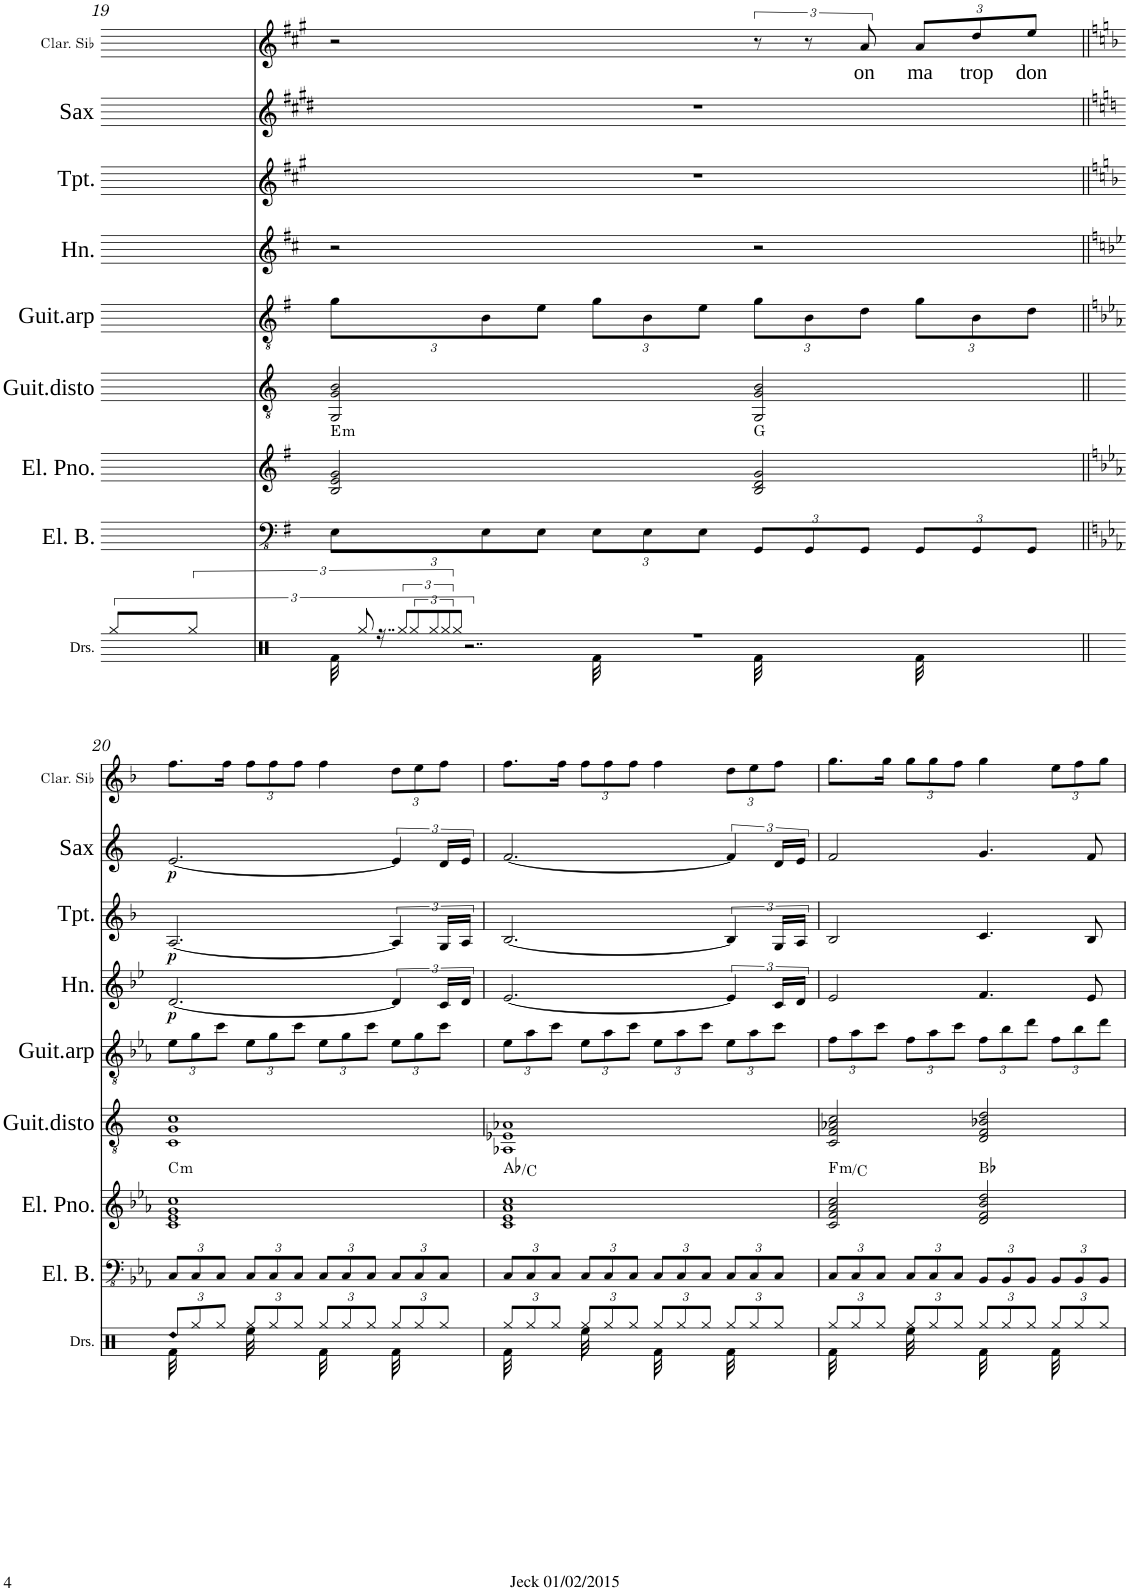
**kern	**kern	**kern	**harte	**kern	**kern	**kern	**dynam	**kern	**dynam	**kern	**dynam	**kern	**text
*part9	*part8	*part7	*part7	*part6	*part5	*part4	*part4	*part3	*part3	*part2	*part2	*part1	*part1
*staff9	*staff8	*staff7	*	*staff6	*staff5	*staff4	*staff4	*staff3	*staff3	*staff2	*staff2	*staff1	*staff1
*I"Drumset	*I"Electric Bass	*I"El Piano	*	*I"Guitar-disto	*I"Guitar-arpege	*I"Horn	*	*I"BaccidentalFlat Tpt.	*	*I"Alto Sax	*	*I"Clarinette en Sib	*
*I'Drs.	*I'El. B.	*I'El. Pno.	*	*I'Guit.disto	*I'Guit.arp	*I'Hn.	*	*I'Tpt.	*	*I'Sax	*	*I'Clar. Sib	*
!!LO:PB:g=z
*clefX	*clefFv4	*clefG2	*	*clefGv2	*clefGv2	*clefG2	*	*clefG2	*	*clefG2	*	*clefG2	*
*	*	*	*	*	*	*Trd4c7	*	*Trd1c2	*	*Trd5c9	*	*Trd1c2	*
*k[]	*k[f#]	*k[f#]	*	*k[]	*k[f#]	*k[f#c#]	*	*k[f#c#g#]	*	*k[f#c#g#d#]	*	*k[f#c#g#]	*
*M4/4	*M4/4	*M4/4	*	*M4/4	*M4/4	*M4/4	*	*M4/4	*	*M4/4	*	*M4/4	*
=19	=19	=19	=19	=19	=19	=19	=19	=19	=19	=19	=19	=19	=19
*^	*	*	*	*	*	*	*	*	*	*	*	*	*
*	*	*Xbrackettup	*	*	*	*Xbrackettup	*	*	*	*	*	*	*	*
!	!	!	!	!LO:H:kt=m	!	!	!	!	!	!	!	!	!	!
81%2Rgg/L	972%79ryy	12EE\L	2B/ 2e/ 2g/	E:min	2GG/ 2G/ 2B/	12g\L	2r	.	1r	.	1r	.	2r	.
972%19ryy	.	.	.	.	.	.	.	.	.	.	.	.	.	.
12Rgg/J	.	.	.	.	.	.	.	.	.	.	.	.	.	.
.	32Rf\	.	.	.	.	.	.	.	.	.	.	.	.	.
.	.	12EE\	.	.	.	12B\	.	.	.	.	.	.	.	.
.	8..ryy	.	.	.	.	.	.	.	.	.	.	.	.	.
972%893r	.	.	.	.	.	.	.	.	.	.	.	.	.	.
.	.	12EE\J	.	.	.	12e\J	.	.	.	.	.	.	.	.
.	.	12EE\L	.	.	.	12g\L	.	.	.	.	.	.	.	.
.	32Rf\	.	.	.	.	.	.	.	.	.	.	.	.	.
.	.	12EE\	.	.	.	12B\	.	.	.	.	.	.	.	.
.	8..ryy	.	.	.	.	.	.	.	.	.	.	.	.	.
.	.	12EE\J	.	.	.	12e\J	.	.	.	.	.	.	.	.
.	.	12GGG/L	2B/ 2d/ 2g/	G:maj	2GG/ 2G/ 2B/	12g\L	2r	.	.	.	.	.	12r	.
.	32Rf\	.	.	.	.	.	.	.	.	.	.	.	.	.
.	.	12GGG/	.	.	.	12B\	.	.	.	.	.	.	12r	.
.	8..ryy	.	.	.	.	.	.	.	.	.	.	.	.	.
!	!	!	!	!	!	!	!	!	!	!	!	!	!	!LO:LY:b
.	.	12GGG/J	.	.	.	12d\J	.	.	.	.	.	.	12a/	on
*	*	*	*	*	*	*	*	*	*	*	*	*	*Xbrackettup	*
!	!	!	!	!	!	!	!	!	!	!	!	!	!	!LO:LY:b
.	.	12GGG/L	.	.	.	12g\L	.	.	.	.	.	.	12a/L	ma
.	32Rf\	.	.	.	.	.	.	.	.	.	.	.	.	.
!	!	!	!	!	!	!	!	!	!	!	!	!	!	!LO:LY:b
.	.	12GGG/	.	.	.	12B\	.	.	.	.	.	.	12dd/	trop
.	7776%4925ryy	.	.	.	.	.	.	.	.	.	.	.	.	.
!	!	!	!	!	!	!	!	!	!	!	!	!	!	!LO:LY:b
.	.	12GGG/J	.	.	.	12d\J	.	.	.	.	.	.	12ee/J	don
.	.	486%241ryy	486%241ryy	.	486%241ryy	486%241ryy	486%241ryy	.	486%241ryy	.	486%241ryy	.	486%241ryy	.
12Rgg/	.	.	.	.	.	.	.	.	.	.	.	.	.	.
!LO:N:vis=8.	!	!	!	!	!	!	!	!	!	!	!	!	!	!
18r	.	.	.	.	.	.	.	.	.	.	.	.	.	.
18Rgg/L	.	.	.	.	.	.	.	.	.	.	.	.	.	.
27Rgg/	.	.	.	.	.	.	.	.	.	.	.	.	.	.
81%2Rgg/	.	.	.	.	.	.	.	.	.	.	.	.	.	.
27Rgg/	.	.	.	.	.	.	.	.	.	.	.	.	.	.
81%2Rgg/J	.	.	.	.	.	.	.	.	.	.	.	.	.	.
!LO:N:vis=2..	!	!	!	!	!	!	!	!	!	!	!	!	!	!
243%32r	.	.	.	.	.	.	.	.	.	.	.	.	.	.
!!LO:LB:g=z
=20||	=20||	=20||	=20||	=20||	=20||	=20||	=20||	=20||	=20||	=20||	=20||	=20||	=20||	=20||
*	*	*k[b-e-a-]	*k[b-e-a-]	*	*	*k[b-e-a-]	*k[b-e-]	*	*k[b-]	*	*k[]	*	*k[b-]	*
*Xbrackettup	*	*	*	*	*	*	*	*	*	*	*	*	*	*
!LO:N:head=diamond	!	!	!	!LO:H:kt=m	!	!	!	!LO:DY:b	!	!LO:DY:b	!	!LO:DY:b	!	!
12Rdd/L	32Rf\	12CC/L	1c 1e- 1g 1cc	C:min	1C 1G 1c	12e-\L	[2.d/	p	[2.A/	p	[2.e/	p	8.ff\L	.
.	8..ryy	.	.	.	.	.	.	.	.	.	.	.	.	.
972%79r	.	12CC/	.	.	.	12g\	.	.	.	.	.	.	.	.
12Rgg/	.	.	.	.	.	.	.	.	.	.	.	.	.	.
.	.	12CC/J	.	.	.	12cc\J	.	.	.	.	.	.	.	.
.	.	.	.	.	.	.	.	.	.	.	.	.	16ff\Jk	.
12Rgg/J	.	.	.	.	.	.	.	.	.	.	.	.	.	.
.	32Ree\	12CC/L	.	.	.	12e-\L	.	.	.	.	.	.	12ff\L	.
.	8..ryy	.	.	.	.	.	.	.	.	.	.	.	.	.
12Rgg/L	.	.	.	.	.	.	.	.	.	.	.	.	.	.
.	.	12CC/	.	.	.	12g\	.	.	.	.	.	.	12ff\	.
12Rgg/	.	.	.	.	.	.	.	.	.	.	.	.	.	.
.	.	12CC/J	.	.	.	12cc\J	.	.	.	.	.	.	12ff\J	.
12Rgg/J	.	.	.	.	.	.	.	.	.	.	.	.	.	.
.	32Rf\	12CC/L	.	.	.	12e-\L	.	.	.	.	.	.	4ff\	.
.	8..ryy	.	.	.	.	.	.	.	.	.	.	.	.	.
12Rgg/L	.	.	.	.	.	.	.	.	.	.	.	.	.	.
.	.	12CC/	.	.	.	12g\	.	.	.	.	.	.	.	.
12Rgg/	.	.	.	.	.	.	.	.	.	.	.	.	.	.
.	.	12CC/J	.	.	.	12cc\J	.	.	.	.	.	.	.	.
12Rgg/J	.	.	.	.	.	.	.	.	.	.	.	.	.	.
.	32Rf\	12CC/L	.	.	.	12e-\L	6d/]	.	6A/]	.	6e/]	.	12dd\L	.
.	7776%2333ryy	.	.	.	.	.	.	.	.	.	.	.	.	.
12Rgg/L	.	.	.	.	.	.	.	.	.	.	.	.	.	.
.	.	12CC/	.	.	.	12g\	.	.	.	.	.	.	12ee\	.
12Rgg/	.	.	.	.	.	.	.	.	.	.	.	.	.	.
.	.	12CC/J	.	.	.	12cc\J	24c/LL	.	24G/LL	.	24d/LL	.	12ff\J	.
.	.	.	.	.	.	.	24d/JJ	.	24A/JJ	.	24e/JJ	.	.	.
12Rgg/J	.	.	.	.	.	.	.	.	.	.	.	.	.	.
.	.	972%79ryy	972%79ryy	.	972%79ryy	972%79ryy	972%79ryy	.	972%79ryy	.	972%79ryy	.	972%79ryy	.
=21	=21	=21	=21	=21	=21	=21	=21	=21	=21	=21	=21	=21	=21	=21
12Rgg/L	32Rf\	12CC/L	1c 1e- 1a- 1cc	Ab:maj/3	1AA-X 1E-X 1A-X	12e-\L	[2.e-/	.	[2.B-/	.	[2.f/	.	8.ff\L	.
.	8..ryy	.	.	.	.	.	.	.	.	.	.	.	.	.
12Rgg/	.	12CC/	.	.	.	12a-\	.	.	.	.	.	.	.	.
12Rgg/J	.	12CC/J	.	.	.	12cc\J	.	.	.	.	.	.	.	.
.	.	.	.	.	.	.	.	.	.	.	.	.	16ff\Jk	.
12Rgg/L	32Ree\	12CC/L	.	.	.	12e-\L	.	.	.	.	.	.	12ff\L	.
.	8..ryy	.	.	.	.	.	.	.	.	.	.	.	.	.
12Rgg/	.	12CC/	.	.	.	12a-\	.	.	.	.	.	.	12ff\	.
12Rgg/J	.	12CC/J	.	.	.	12cc\J	.	.	.	.	.	.	12ff\J	.
12Rgg/L	32Rf\	12CC/L	.	.	.	12e-\L	.	.	.	.	.	.	4ff\	.
.	8..ryy	.	.	.	.	.	.	.	.	.	.	.	.	.
12Rgg/	.	12CC/	.	.	.	12a-\	.	.	.	.	.	.	.	.
12Rgg/J	.	12CC/J	.	.	.	12cc\J	.	.	.	.	.	.	.	.
12Rgg/L	32Rf\	12CC/L	.	.	.	12e-\L	6e-/]	.	6B-/]	.	6f/]	.	12dd\L	.
.	8..ryy	.	.	.	.	.	.	.	.	.	.	.	.	.
12Rgg/	.	12CC/	.	.	.	12a-\	.	.	.	.	.	.	12ee\	.
12Rgg/J	.	12CC/J	.	.	.	12cc\J	24c/LL	.	24G/LL	.	24d/LL	.	12ff\J	.
.	.	.	.	.	.	.	24d/JJ	.	24A/JJ	.	24e/JJ	.	.	.
=22	=22	=22	=22	=22	=22	=22	=22	=22	=22	=22	=22	=22	=22	=22
!	!	!	!	!LO:H:kt=m	!	!	!	!	!	!	!	!	!	!
12Rgg/L	32Rf\	12CC/L	2c/ 2f/ 2a-/ 2cc/	F:min/5	2C/ 2F/ 2A-X/ 2c/	12f\L	2e-/	.	2B-/	.	2f/	.	8.gg\L	.
.	8..ryy	.	.	.	.	.	.	.	.	.	.	.	.	.
12Rgg/	.	12CC/	.	.	.	12a-\	.	.	.	.	.	.	.	.
12Rgg/J	.	12CC/J	.	.	.	12cc\J	.	.	.	.	.	.	.	.
.	.	.	.	.	.	.	.	.	.	.	.	.	16gg\Jk	.
12Rgg/L	32Ree\	12CC/L	.	.	.	12f\L	.	.	.	.	.	.	12gg\L	.
.	8..ryy	.	.	.	.	.	.	.	.	.	.	.	.	.
12Rgg/	.	12CC/	.	.	.	12a-\	.	.	.	.	.	.	12gg\	.
12Rgg/J	.	12CC/J	.	.	.	12cc\J	.	.	.	.	.	.	12ff\J	.
12Rgg/L	32Rf\	12BBB-/L	2d/ 2f/ 2b-/ 2dd/	Bb:maj	2D/ 2F/ 2B-X/ 2d/	12f\L	4.f/	.	4.c/	.	4.g/	.	4gg\	.
.	8..ryy	.	.	.	.	.	.	.	.	.	.	.	.	.
12Rgg/	.	12BBB-/	.	.	.	12b-\	.	.	.	.	.	.	.	.
12Rgg/J	.	12BBB-/J	.	.	.	12dd\J	.	.	.	.	.	.	.	.
12Rgg/L	32Rf\	12BBB-/L	.	.	.	12f\L	.	.	.	.	.	.	12ee\L	.
.	8..ryy	.	.	.	.	.	.	.	.	.	.	.	.	.
12Rgg/	.	12BBB-/	.	.	.	12b-\	.	.	.	.	.	.	12ff\	.
.	.	.	.	.	.	.	8e-/	.	8B-/	.	8f/	.	.	.
12Rgg/J	.	12BBB-/J	.	.	.	12dd\J	.	.	.	.	.	.	12gg\J	.
*v	*v	*	*	*	*	*	*	*	*	*	*	*	*	*
=	=	=	=	=	=	=	=	=	=	=	=	=	=
*-	*-	*-	*-	*-	*-	*-	*-	*-	*-	*-	*-	*-	*-
